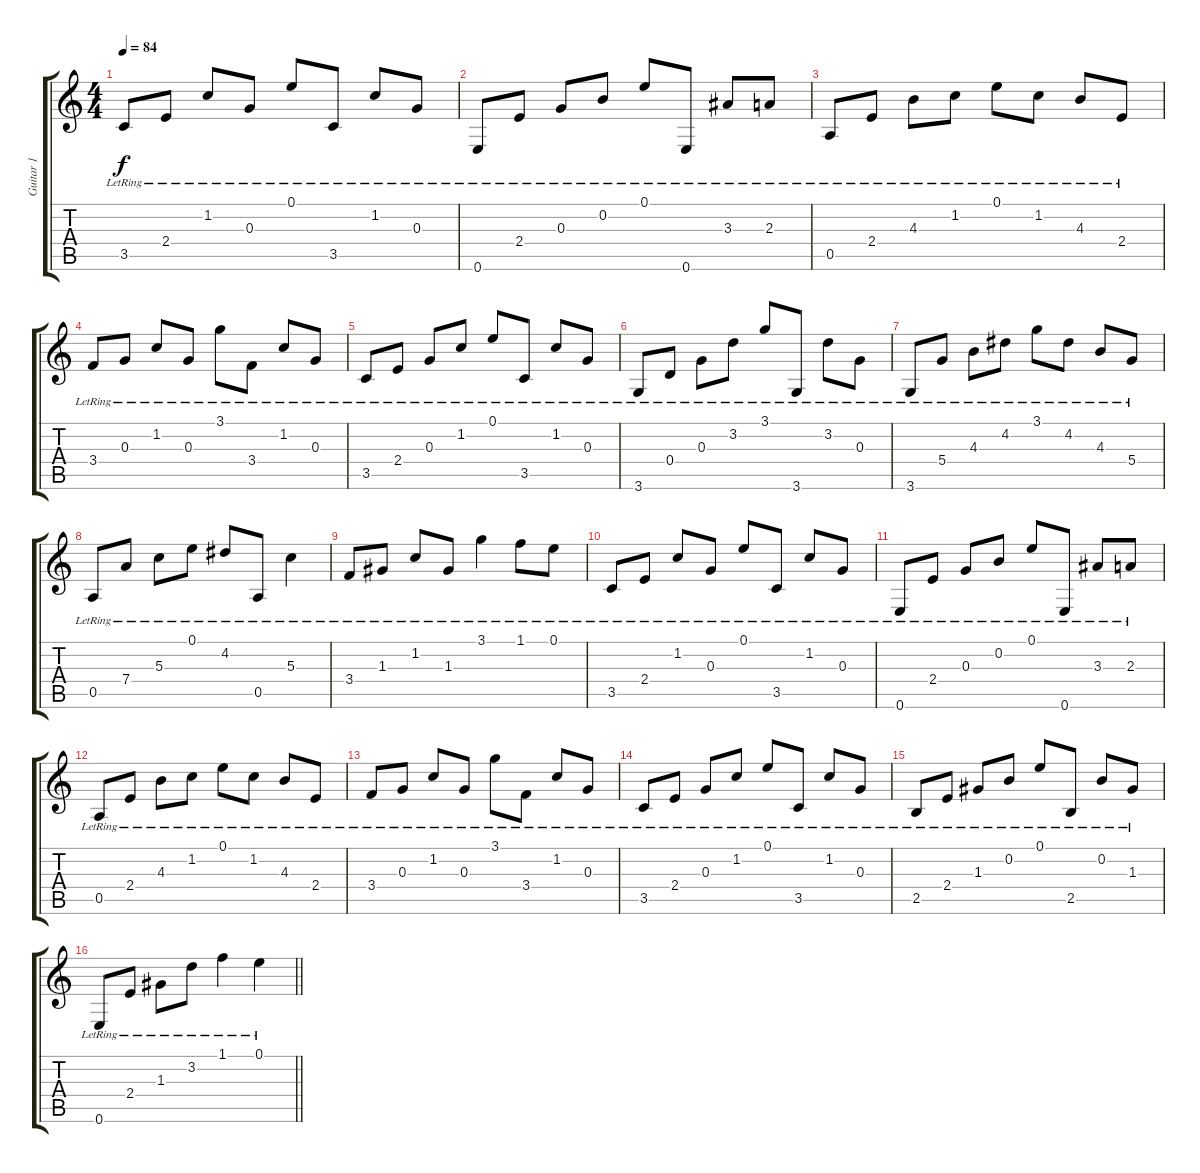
\track ("Guitar 1" "Guitar 1") {instrument distortionguitar bank 1}
\staff {score tabs}
\tuning (E4 B3 G3 D3 A2 E2) {hide}
\ts (4 4)
\tempo 84
\clef g2
\ks c
3.5{lr}.8{dy f} 2.4{lr}.8 1.2{lr}.8 0.3{lr}.8 0.1{lr}.8 3.5{lr}.8 1.2{lr}.8 0.3{lr}.8 |
0.6{lr}.8 2.4{lr}.8 0.3{lr}.8 0.2{lr}.8 0.1{lr}.8 0.6{lr}.8 3.3{lr}.8 2.3{lr}.8 |
0.5{lr}.8 2.4{lr}.8 4.3{lr}.8 1.2{lr}.8 0.1{lr}.8 1.2{lr}.8 4.3{lr}.8 2.4{lr}.8 |
3.4{lr}.8 0.3{lr}.8 1.2{lr}.8 0.3{lr}.8 3.1{lr}.8 3.4{lr}.8 1.2{lr}.8 0.3{lr}.8 |
3.5{lr}.8 2.4{lr}.8 0.3{lr}.8 1.2{lr}.8 0.1{lr}.8 3.5{lr}.8 1.2{lr}.8 0.3{lr}.8 |
3.6{lr}.8 0.4{lr}.8 0.3{lr}.8 3.2{lr}.8 3.1{lr}.8 3.6{lr}.8 3.2{lr}.8 0.3{lr}.8 |
3.6{lr}.8 5.4{lr}.8 4.3{lr}.8 4.2{lr}.8 3.1{lr}.8 4.2{lr}.8 4.3{lr}.8 5.4{lr}.8 |
0.5{lr}.8 7.4{lr}.8 5.3{lr}.8 0.1{lr}.8 4.2{lr}.8 0.5{lr}.8 5.3{lr}.4 |
3.4{lr}.8 1.3{lr}.8 1.2{lr}.8 1.3{lr}.8 3.1{lr}.4 1.1{lr}.8 0.1{lr}.8 |
3.5{lr}.8 2.4{lr}.8 1.2{lr}.8 0.3{lr}.8 0.1{lr}.8 3.5{lr}.8 1.2{lr}.8 0.3{lr}.8 |
0.6{lr}.8 2.4{lr}.8 0.3{lr}.8 0.2{lr}.8 0.1{lr}.8 0.6{lr}.8 3.3{lr}.8 2.3{lr}.8 |
0.5{lr}.8 2.4{lr}.8 4.3{lr}.8 1.2{lr}.8 0.1{lr}.8 1.2{lr}.8 4.3{lr}.8 2.4{lr}.8 |
3.4{lr}.8 0.3{lr}.8 1.2{lr}.8 0.3{lr}.8 3.1{lr}.8 3.4{lr}.8 1.2{lr}.8 0.3{lr}.8 |
3.5{lr}.8 2.4{lr}.8 0.3{lr}.8 1.2{lr}.8 0.1{lr}.8 3.5{lr}.8 1.2{lr}.8 0.3{lr}.8 |
2.5{lr}.8 2.4{lr}.8 1.3{lr}.8 0.2{lr}.8 0.1{lr}.8 2.5{lr}.8 0.2{lr}.8 1.3{lr}.8 |
\barLineRight lightlight
0.6{lr}.8 2.4{lr}.8 1.3{lr}.8 3.2{lr}.8 1.1{lr}.4 0.1{lr}.4
